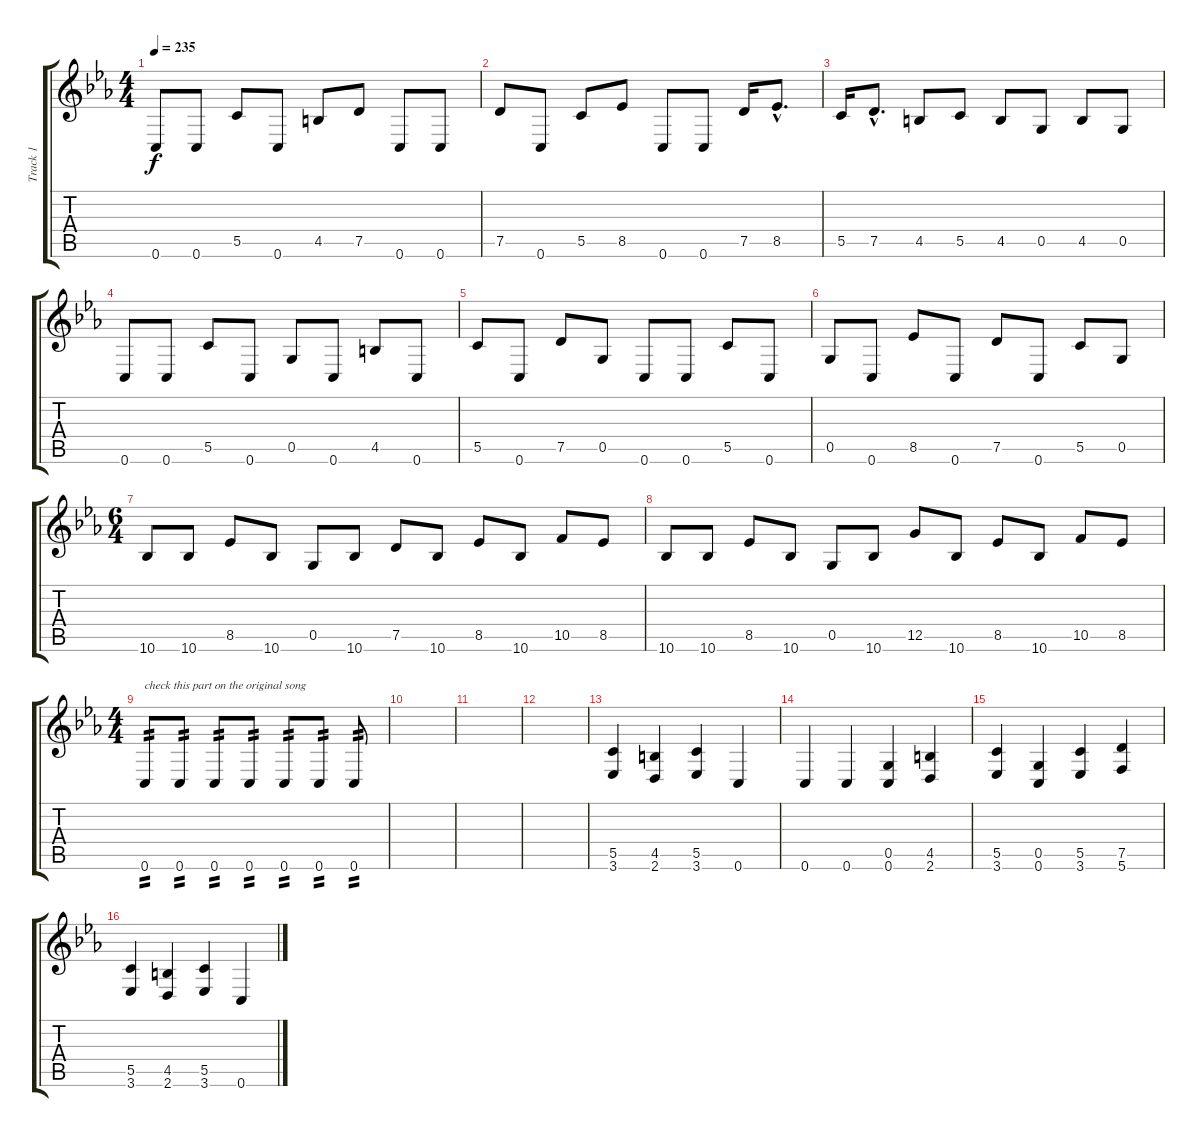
\track ("Track 1" "Track 1") {instrument distortionguitar}
\staff {score tabs}
\tuning (D4 A3 F3 C3 G2 C2) {hide}
\ts (4 4)
\tempo 235
\clef g2
\ks eb
0.6.8{dy f} 0.6.8 5.5.8 0.6.8 4.5.8 7.5.8 0.6.8 0.6.8 |
7.5.8 0.6.8 5.5.8 8.5.8 0.6.8 0.6.8 7.5.16 8.5{hac}.8{d} |
5.5.16 7.5{hac}.8{d} 4.5.8 5.5.8 4.5.8 0.5.8 4.5.8 0.5.8 |
0.6.8 0.6.8 5.5.8 0.6.8 0.5.8 0.6.8 4.5.8 0.6.8 |
5.5.8 0.6.8 7.5.8 0.5.8 0.6.8 0.6.8 5.5.8 0.6.8 |
0.5.8 0.6.8 8.5.8 0.6.8 7.5.8 0.6.8 5.5.8 0.5.8 |
\ts (6 4)
10.6.8 10.6.8 8.5.8 10.6.8 0.5.8 10.6.8 7.5.8 10.6.8 8.5.8 10.6.8 10.5.8 8.5.8 |
10.6.8 10.6.8 8.5.8 10.6.8 0.5.8 10.6.8 12.5.8 10.6.8 8.5.8 10.6.8 10.5.8 8.5.8 |
\ts (4 4)
0.6.8{txt "check this part on the original song" tp 2} 0.6.8{tp 2} 0.6.8{tp 2} 0.6.8{tp 2} 0.6.8{tp 2} 0.6.8{tp 2} 0.6.8{tp 2} |
|
|
|
(5.5 3.6).4 (4.5 2.6).4 (5.5 3.6).4 0.6.4 |
0.6.4 0.6.4 (0.5 0.6).4 (4.5 2.6).4 |
(5.5 3.6).4 (0.5 0.6).4 (5.5 3.6).4 (7.5 5.6).4 |
(5.5 3.6).4 (4.5 2.6).4 (5.5 3.6).4 0.6.4
